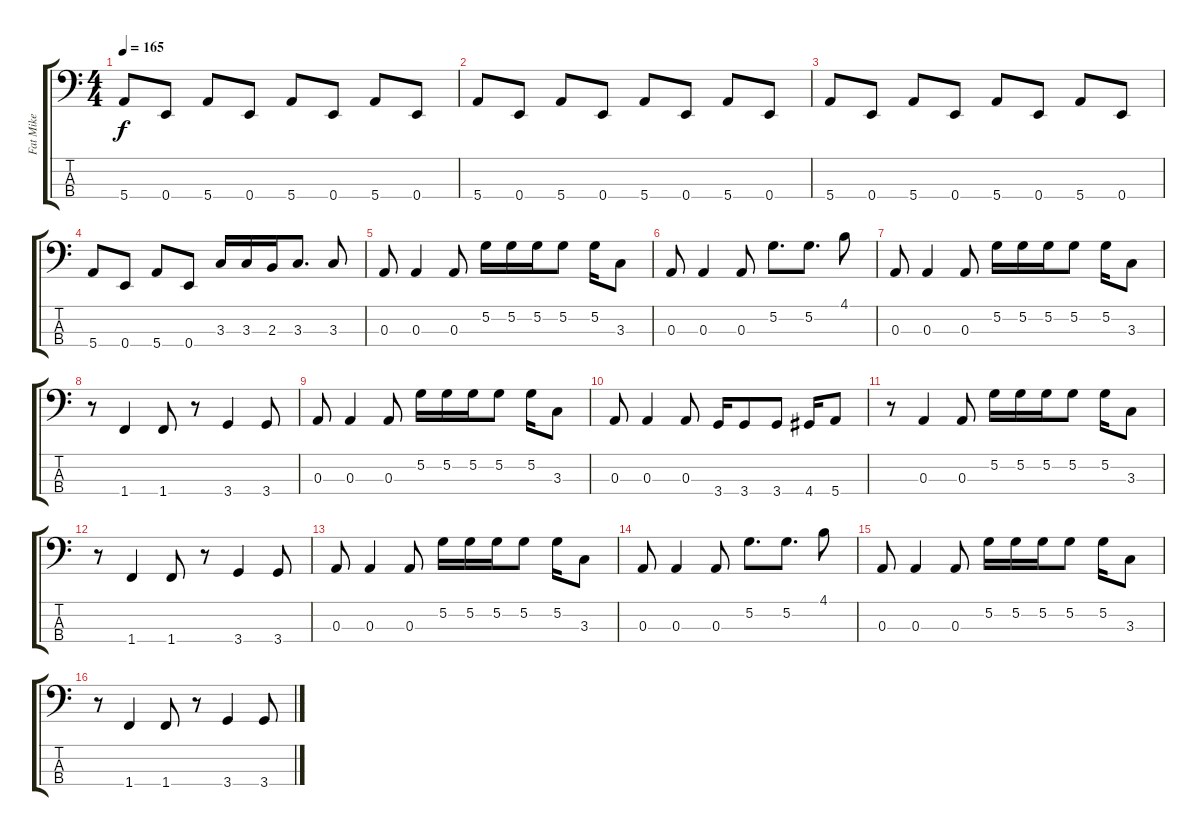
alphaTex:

\track ("Fat Mike" "Fat Mike") {instrument electricbasspick}
\staff {score tabs}
\tuning (G2 D2 A1 E1) {hide}
\ts (4 4)
\tempo 165
\clef f4
\ks c
5.4.8{dy f} 0.4.8 5.4.8 0.4.8 5.4.8 0.4.8 5.4.8 0.4.8 |
5.4.8 0.4.8 5.4.8 0.4.8 5.4.8 0.4.8 5.4.8 0.4.8 |
5.4.8 0.4.8 5.4.8 0.4.8 5.4.8 0.4.8 5.4.8 0.4.8 |
5.4.8 0.4.8 5.4.8 0.4.8 3.3.16 3.3.16 2.3.16 3.3.8{d} 3.3.8 |
0.3.8 0.3.4 0.3.8 5.2.16 5.2.16 5.2.16 5.2.8 5.2.16 3.3.8 |
0.3.8 0.3.4 0.3.8 5.2.8{d} 5.2.8{d} 4.1.8 |
0.3.8 0.3.4 0.3.8 5.2.16 5.2.16 5.2.16 5.2.8 5.2.16 3.3.8 |
r.8 1.4.4 1.4.8 r.8 3.4.4 3.4.8 |
0.3.8 0.3.4 0.3.8 5.2.16 5.2.16 5.2.16 5.2.8 5.2.16 3.3.8 |
0.3.8 0.3.4 0.3.8 3.4.16 3.4.8 3.4.8 4.4.16 5.4.8 |
r.8 0.3.4 0.3.8 5.2.16 5.2.16 5.2.16 5.2.8 5.2.16 3.3.8 |
r.8 1.4.4 1.4.8 r.8 3.4.4 3.4.8 |
0.3.8 0.3.4 0.3.8 5.2.16 5.2.16 5.2.16 5.2.8 5.2.16 3.3.8 |
0.3.8 0.3.4 0.3.8 5.2.8{d} 5.2.8{d} 4.1.8 |
0.3.8 0.3.4 0.3.8 5.2.16 5.2.16 5.2.16 5.2.8 5.2.16 3.3.8 |
r.8 1.4.4 1.4.8 r.8 3.4.4 3.4.8
